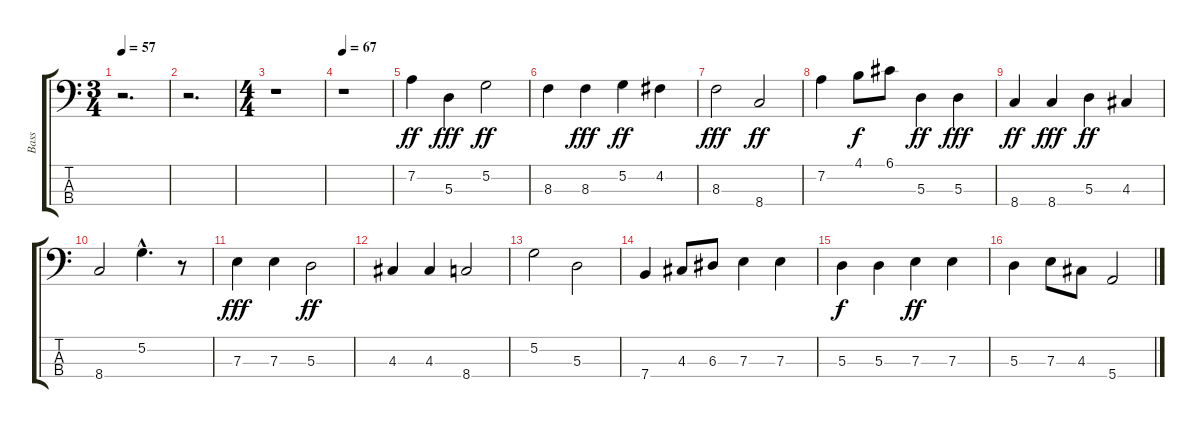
\track ("Bass" "Bass") {instrument electricbassfinger}
\staff {score tabs}
\tuning (G2 D2 A1 E1) {hide}
\ts (3 4)
\tempo 57
\clef f4
\ks c
r.2{d dy fff} |
r.2{d} |
\ts (4 4)
r.1 |
\tempo 67
r.1 |
7.2.4{dy ff balance 9 instrument electricbassfinger} 5.3.4{dy fff} 5.2.2{dy ff} |
8.3.4 8.3.4{dy fff} 5.2.4{dy ff} 4.2.4 |
8.3.2{dy fff} 8.4.2{dy ff} |
7.2.4 4.1.8{dy f} 6.1.8 5.3.4{dy ff} 5.3.4{dy fff} |
8.4.4{dy ff} 8.4.4{dy fff} 5.3.4{dy ff} 4.3.4 |
8.4.2 5.2{hac}.4{d} r.8 |
7.3.4{dy fff} 7.3.4 5.3.2{dy ff} |
4.3.4 4.3.4 8.4.2 |
5.2.2 5.3.2 |
7.4.4 4.3.8 6.3.8 7.3.4 7.3.4 |
5.3.4{dy f} 5.3.4 7.3.4{dy ff} 7.3.4 |
5.3.4 7.3.8 4.3.8 5.4.2
